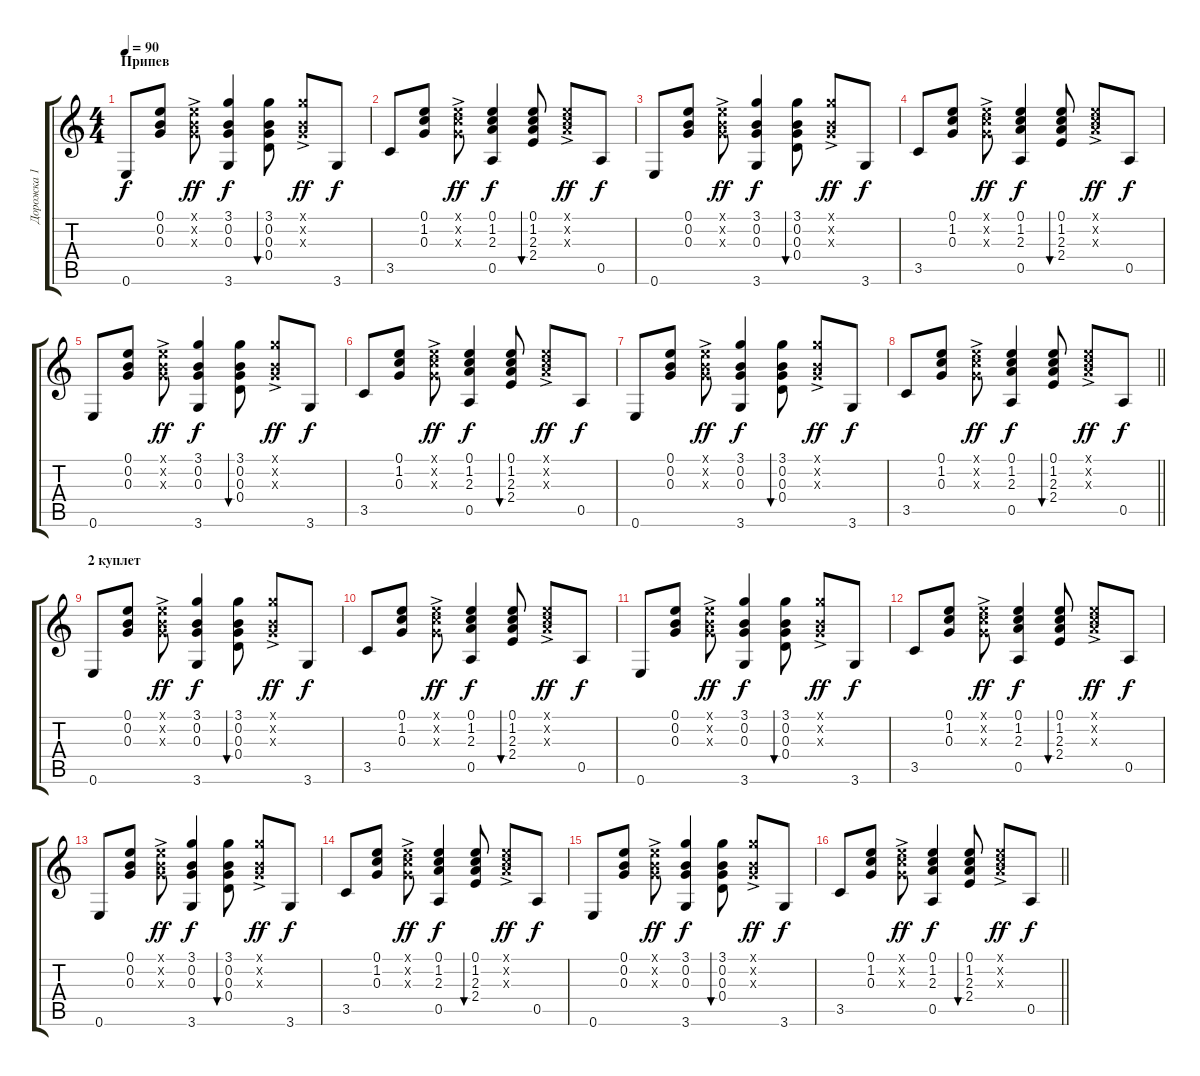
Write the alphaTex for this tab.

\track ("Дорожка 1" "Дорожка 1") {instrument acousticguitarsteel}
\staff {score tabs}
\tuning (E4 B3 G3 D3 A2 E2) {hide}
\ts (4 4)
\section ("" "Припев")
\tempo 90
\clef g2
\ks c
0.6.8{dy f} (0.1 0.2 0.3).8 (0.1{ac x} 0.2{x} 0.3{x}).8{dy ff} (3.1 0.2 0.3 3.6).4{dy f} (3.1 0.2 0.3 0.4).8{bu 60} (3.1{ac x} 0.2{x} 0.3{x}).8{dy ff} 3.6.8{dy f} |
3.5.8 (0.1 1.2 0.3).8 (0.1{x} 1.2{ac x} 0.3{x}).8{dy ff} (0.1 1.2 2.3 0.5).4{dy f} (0.1 1.2 2.3 2.4).8{bu 60} (0.1{ac x} 1.2{x} 2.3{x}).8{dy ff} 0.5.8{dy f} |
0.6.8 (0.1 0.2 0.3).8 (0.1{ac x} 0.2{x} 0.3{x}).8{dy ff} (3.1 0.2 0.3 3.6).4{dy f} (3.1 0.2 0.3 0.4).8{bu 60} (3.1{ac x} 0.2{x} 0.3{x}).8{dy ff} 3.6.8{dy f} |
3.5.8 (0.1 1.2 0.3).8 (0.1{x} 1.2{ac x} 0.3{x}).8{dy ff} (0.1 1.2 2.3 0.5).4{dy f} (0.1 1.2 2.3 2.4).8{bu 60} (0.1{ac x} 1.2{x} 2.3{x}).8{dy ff} 0.5.8{dy f} |
0.6.8 (0.1 0.2 0.3).8 (0.1{ac x} 0.2{x} 0.3{x}).8{dy ff} (3.1 0.2 0.3 3.6).4{dy f} (3.1 0.2 0.3 0.4).8{bu 60} (3.1{ac x} 0.2{x} 0.3{x}).8{dy ff} 3.6.8{dy f} |
3.5.8 (0.1 1.2 0.3).8 (0.1{x} 1.2{ac x} 0.3{x}).8{dy ff} (0.1 1.2 2.3 0.5).4{dy f} (0.1 1.2 2.3 2.4).8{bu 60} (0.1{ac x} 1.2{x} 2.3{x}).8{dy ff} 0.5.8{dy f} |
0.6.8 (0.1 0.2 0.3).8 (0.1{ac x} 0.2{x} 0.3{x}).8{dy ff} (3.1 0.2 0.3 3.6).4{dy f} (3.1 0.2 0.3 0.4).8{bu 60} (3.1{ac x} 0.2{x} 0.3{x}).8{dy ff} 3.6.8{dy f} |
\barLineRight lightlight
3.5.8 (0.1 1.2 0.3).8 (0.1{x} 1.2{ac x} 0.3{x}).8{dy ff} (0.1 1.2 2.3 0.5).4{dy f} (0.1 1.2 2.3 2.4).8{bu 60} (0.1{ac x} 1.2{x} 2.3{x}).8{dy ff} 0.5.8{dy f} |
\section ("" "2 куплет")
0.6.8 (0.1 0.2 0.3).8 (0.1{ac x} 0.2{x} 0.3{x}).8{dy ff} (3.1 0.2 0.3 3.6).4{dy f} (3.1 0.2 0.3 0.4).8{bu 60} (3.1{ac x} 0.2{x} 0.3{x}).8{dy ff} 3.6.8{dy f} |
3.5.8 (0.1 1.2 0.3).8 (0.1{x} 1.2{ac x} 0.3{x}).8{dy ff} (0.1 1.2 2.3 0.5).4{dy f} (0.1 1.2 2.3 2.4).8{bu 60} (0.1{ac x} 1.2{x} 2.3{x}).8{dy ff} 0.5.8{dy f} |
0.6.8 (0.1 0.2 0.3).8 (0.1{ac x} 0.2{x} 0.3{x}).8{dy ff} (3.1 0.2 0.3 3.6).4{dy f} (3.1 0.2 0.3 0.4).8{bu 60} (3.1{ac x} 0.2{x} 0.3{x}).8{dy ff} 3.6.8{dy f} |
3.5.8 (0.1 1.2 0.3).8 (0.1{x} 1.2{ac x} 0.3{x}).8{dy ff} (0.1 1.2 2.3 0.5).4{dy f} (0.1 1.2 2.3 2.4).8{bu 60} (0.1{ac x} 1.2{x} 2.3{x}).8{dy ff} 0.5.8{dy f} |
0.6.8 (0.1 0.2 0.3).8 (0.1{ac x} 0.2{x} 0.3{x}).8{dy ff} (3.1 0.2 0.3 3.6).4{dy f} (3.1 0.2 0.3 0.4).8{bu 60} (3.1{ac x} 0.2{x} 0.3{x}).8{dy ff} 3.6.8{dy f} |
3.5.8 (0.1 1.2 0.3).8 (0.1{x} 1.2{ac x} 0.3{x}).8{dy ff} (0.1 1.2 2.3 0.5).4{dy f} (0.1 1.2 2.3 2.4).8{bu 60} (0.1{ac x} 1.2{x} 2.3{x}).8{dy ff} 0.5.8{dy f} |
0.6.8 (0.1 0.2 0.3).8 (0.1{ac x} 0.2{x} 0.3{x}).8{dy ff} (3.1 0.2 0.3 3.6).4{dy f} (3.1 0.2 0.3 0.4).8{bu 60} (3.1{ac x} 0.2{x} 0.3{x}).8{dy ff} 3.6.8{dy f} |
\barLineRight lightlight
3.5.8 (0.1 1.2 0.3).8 (0.1{x} 1.2{ac x} 0.3{x}).8{dy ff} (0.1 1.2 2.3 0.5).4{dy f} (0.1 1.2 2.3 2.4).8{bu 60} (0.1{ac x} 1.2{x} 2.3{x}).8{dy ff} 0.5.8{dy f}
